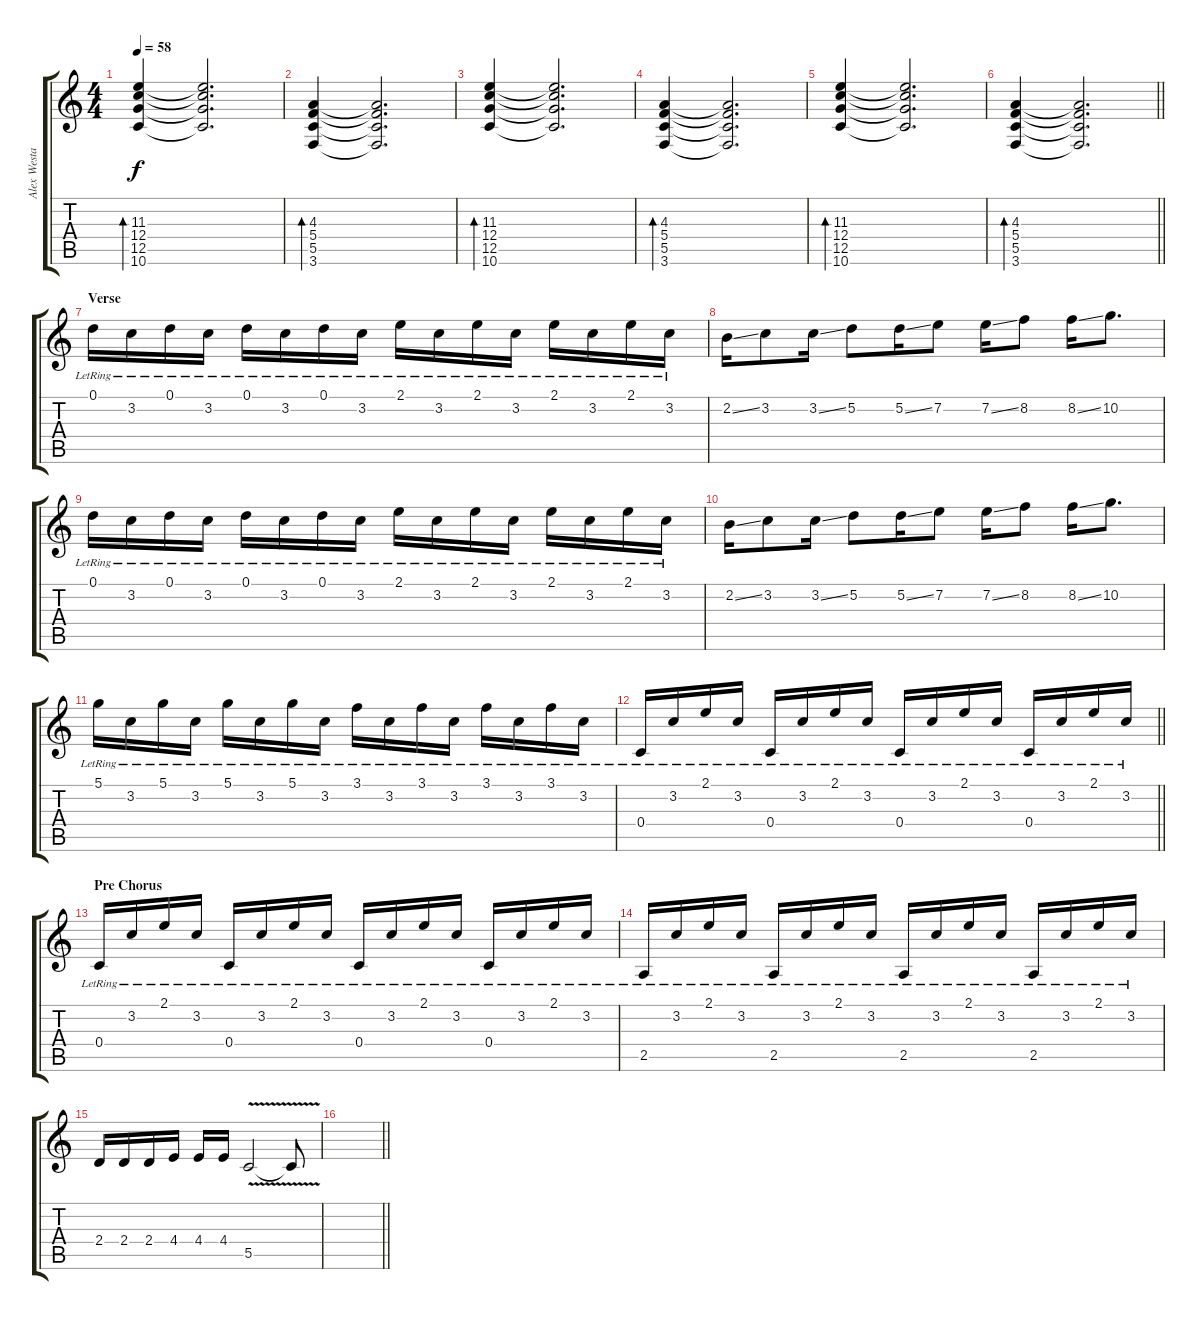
\track ("Alex Westaway" "Alex Westa") {instrument acousticguitarsteel}
\staff {score tabs}
\tuning (D4 A3 F3 C3 G2 D2) {hide}
\ts (4 4)
\tempo 58
\clef g2
\ks c
(11.3 12.4 12.5 10.6).4{bd 120 dy f volume 9 instrument distortionguitar} (11.3{t} 12.4{t} 12.5{t} 10.6{t}).2{d volume 5} |
(4.3 5.4 5.5 3.6).4{bd 120 volume 10 instrument distortionguitar} (4.3{t} 5.4{t} 5.5{t} 3.6{t}).2{d volume 6} |
(11.3 12.4 12.5 10.6).4{bd 120 volume 9 instrument distortionguitar} (11.3{t} 12.4{t} 12.5{t} 10.6{t}).2{d volume 5} |
(4.3 5.4 5.5 3.6).4{bd 120 volume 10 instrument distortionguitar} (4.3{t} 5.4{t} 5.5{t} 3.6{t}).2{d volume 6} |
(11.3 12.4 12.5 10.6).4{bd 120 volume 9 instrument distortionguitar} (11.3{t} 12.4{t} 12.5{t} 10.6{t}).2{d volume 5} |
\barLineRight lightlight
(4.3 5.4 5.5 3.6).4{bd 120 volume 10 instrument distortionguitar} (4.3{t} 5.4{t} 5.5{t} 3.6{t}).2{d volume 6} |
\section ("" "Verse")
0.1{lr}.16{volume 13 instrument acousticguitarsteel} 3.2{lr}.16 0.1{lr}.16 3.2{lr}.16 0.1{lr}.16 3.2{lr}.16 0.1{lr}.16 3.2{lr}.16 2.1{lr}.16 3.2{lr}.16 2.1{lr}.16 3.2{lr}.16 2.1{lr}.16 3.2{lr}.16 2.1{lr}.16 3.2{lr}.16 |
2.2{ss}.16 3.2.8 3.2{ss}.16 5.2.8 5.2{ss}.16 7.2.8 7.2{ss}.16 8.2.8 8.2{ss}.16 10.2.8{d} |
0.1{lr}.16 3.2{lr}.16 0.1{lr}.16 3.2{lr}.16 0.1{lr}.16 3.2{lr}.16 0.1{lr}.16 3.2{lr}.16 2.1{lr}.16 3.2{lr}.16 2.1{lr}.16 3.2{lr}.16 2.1{lr}.16 3.2{lr}.16 2.1{lr}.16 3.2{lr}.16 |
2.2{ss}.16 3.2.8 3.2{ss}.16 5.2.8 5.2{ss}.16 7.2.8 7.2{ss}.16 8.2.8 8.2{ss}.16 10.2.8{d} |
5.1{lr}.16 3.2{lr}.16 5.1{lr}.16 3.2{lr}.16 5.1{lr}.16 3.2{lr}.16 5.1{lr}.16 3.2{lr}.16 3.1{lr}.16 3.2{lr}.16 3.1{lr}.16 3.2{lr}.16 3.1{lr}.16 3.2{lr}.16 3.1{lr}.16 3.2{lr}.16 |
\barLineRight lightlight
0.4{lr}.16 3.2{lr}.16 2.1{lr}.16 3.2{lr}.16 0.4{lr}.16 3.2{lr}.16 2.1{lr}.16 3.2{lr}.16 0.4{lr}.16 3.2{lr}.16 2.1{lr}.16 3.2{lr}.16 0.4{lr}.16 3.2{lr}.16 2.1{lr}.16 3.2{lr}.16 |
\section ("" "Pre Chorus")
0.4{lr}.16 3.2{lr}.16 2.1{lr}.16 3.2{lr}.16 0.4{lr}.16 3.2{lr}.16 2.1{lr}.16 3.2{lr}.16 0.4{lr}.16 3.2{lr}.16 2.1{lr}.16 3.2{lr}.16 0.4{lr}.16 3.2{lr}.16 2.1{lr}.16 3.2{lr}.16 |
2.5{lr}.16 3.2{lr}.16 2.1{lr}.16 3.2{lr}.16 2.5{lr}.16 3.2{lr}.16 2.1{lr}.16 3.2{lr}.16 2.5{lr}.16 3.2{lr}.16 2.1{lr}.16 3.2{lr}.16 2.5{lr}.16 3.2{lr}.16 2.1{lr}.16 3.2{lr}.16 |
2.4.16 2.4.16 2.4.16 4.4.16 4.4.16 4.4.16 5.5{v}.2 5.5{t}.8 |
\barLineRight lightlight
